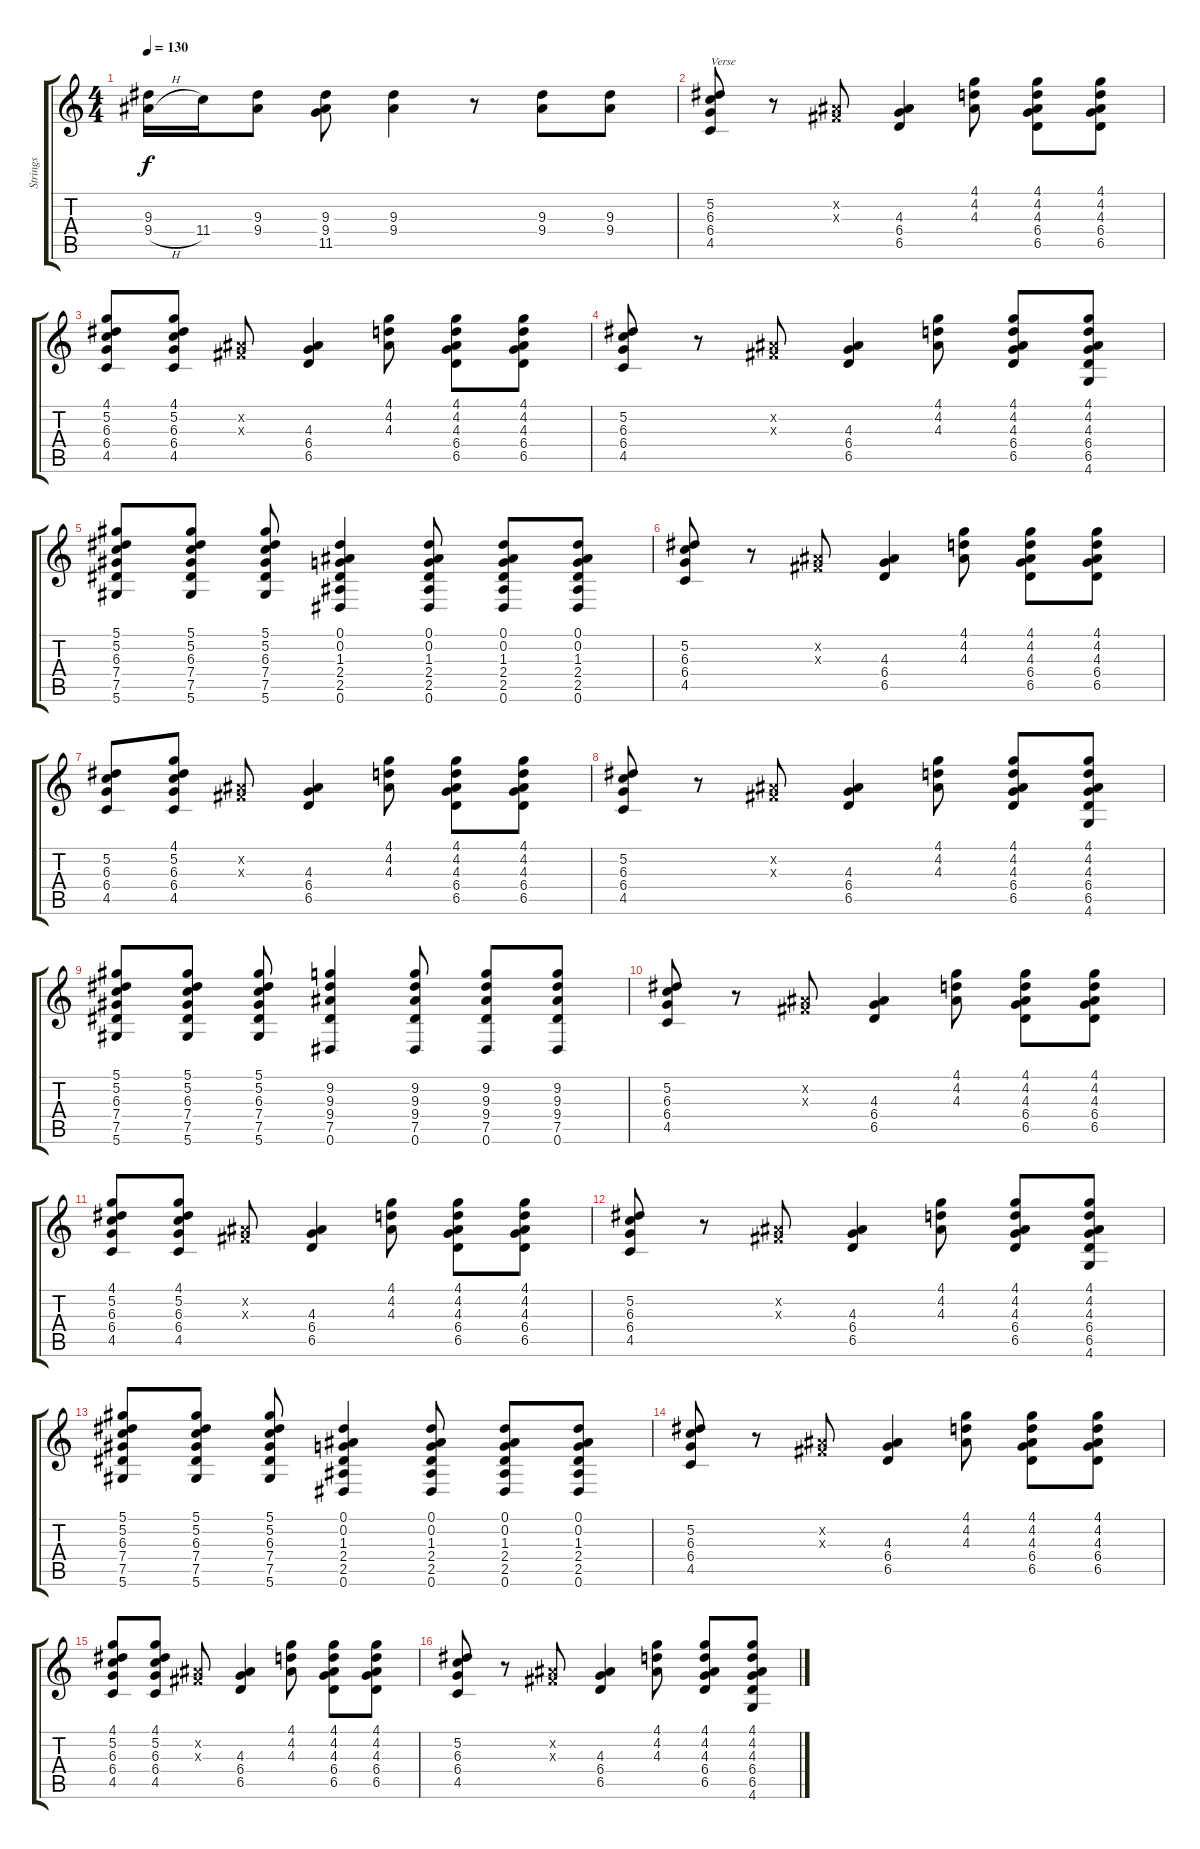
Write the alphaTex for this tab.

\track ("Strings" "Strings") {instrument overdrivenguitar}
\staff {score tabs}
\tuning (Eb4 Bb3 Gb3 Db3 Ab2 Eb2) {hide}
\ts (4 4)
\tempo 130
\clef g2
\ks c
(9.3 9.4{h}).16{dy f} 11.4.16 (9.3 9.4).8 (9.3 9.4 11.5).8 (9.3 9.4).4 r.8 (9.3 9.4).8 (9.3 9.4).8 |
(5.2 6.3 6.4 4.5).8{txt "Verse"} r.8 (0.2{x} 0.3{x}).8 (4.3 6.4 6.5).4 (4.1 4.2 4.3).8 (4.1 4.2 4.3 6.4 6.5).8 (4.1 4.2 4.3 6.4 6.5).8 |
(4.1 5.2 6.3 6.4 4.5).8 (4.1 5.2 6.3 6.4 4.5).8 (0.2{x} 0.3{x}).8 (4.3 6.4 6.5).4 (4.1 4.2 4.3).8 (4.1 4.2 4.3 6.4 6.5).8 (4.1 4.2 4.3 6.4 6.5).8 |
(5.2 6.3 6.4 4.5).8 r.8 (0.2{x} 0.3{x}).8 (4.3 6.4 6.5).4 (4.1 4.2 4.3).8 (4.1 4.2 4.3 6.4 6.5).8 (4.1 4.2 4.3 6.4 6.5 4.6).8 |
(5.1 5.2 6.3 7.4 7.5 5.6).8 (5.1 5.2 6.3 7.4 7.5 5.6).8 (5.1 5.2 6.3 7.4 7.5 5.6).8 (0.1 0.2 1.3 2.4 2.5 0.6).4 (0.1 0.2 1.3 2.4 2.5 0.6).8 (0.1 0.2 1.3 2.4 2.5 0.6).8 (0.1 0.2 1.3 2.4 2.5 0.6).8 |
(5.2 6.3 6.4 4.5).8 r.8 (0.2{x} 0.3{x}).8 (4.3 6.4 6.5).4 (4.1 4.2 4.3).8 (4.1 4.2 4.3 6.4 6.5).8 (4.1 4.2 4.3 6.4 6.5).8 |
(5.2 6.3 6.4 4.5).8 (4.1 5.2 6.3 6.4 4.5).8 (0.2{x} 0.3{x}).8 (4.3 6.4 6.5).4 (4.1 4.2 4.3).8 (4.1 4.2 4.3 6.4 6.5).8 (4.1 4.2 4.3 6.4 6.5).8 |
(5.2 6.3 6.4 4.5).8 r.8 (0.2{x} 0.3{x}).8 (4.3 6.4 6.5).4 (4.1 4.2 4.3).8 (4.1 4.2 4.3 6.4 6.5).8 (4.1 4.2 4.3 6.4 6.5 4.6).8 |
(5.1 5.2 6.3 7.4 7.5 5.6).8 (5.1 5.2 6.3 7.4 7.5 5.6).8 (5.1 5.2 6.3 7.4 7.5 5.6).8 (9.2 9.3 9.4 7.5 0.6).4 (9.2 9.3 9.4 7.5 0.6).8 (9.2 9.3 9.4 7.5 0.6).8 (9.2 9.3 9.4 7.5 0.6).8 |
(5.2 6.3 6.4 4.5).8 r.8 (0.2{x} 0.3{x}).8 (4.3 6.4 6.5).4 (4.1 4.2 4.3).8 (4.1 4.2 4.3 6.4 6.5).8 (4.1 4.2 4.3 6.4 6.5).8 |
(4.1 5.2 6.3 6.4 4.5).8 (4.1 5.2 6.3 6.4 4.5).8 (0.2{x} 0.3{x}).8 (4.3 6.4 6.5).4 (4.1 4.2 4.3).8 (4.1 4.2 4.3 6.4 6.5).8 (4.1 4.2 4.3 6.4 6.5).8 |
(5.2 6.3 6.4 4.5).8 r.8 (0.2{x} 0.3{x}).8 (4.3 6.4 6.5).4 (4.1 4.2 4.3).8 (4.1 4.2 4.3 6.4 6.5).8 (4.1 4.2 4.3 6.4 6.5 4.6).8 |
(5.1 5.2 6.3 7.4 7.5 5.6).8 (5.1 5.2 6.3 7.4 7.5 5.6).8 (5.1 5.2 6.3 7.4 7.5 5.6).8 (0.1 0.2 1.3 2.4 2.5 0.6).4 (0.1 0.2 1.3 2.4 2.5 0.6).8 (0.1 0.2 1.3 2.4 2.5 0.6).8 (0.1 0.2 1.3 2.4 2.5 0.6).8 |
(5.2 6.3 6.4 4.5).8 r.8 (0.2{x} 0.3{x}).8 (4.3 6.4 6.5).4 (4.1 4.2 4.3).8 (4.1 4.2 4.3 6.4 6.5).8 (4.1 4.2 4.3 6.4 6.5).8 |
(4.1 5.2 6.3 6.4 4.5).8 (4.1 5.2 6.3 6.4 4.5).8 (0.2{x} 0.3{x}).8 (4.3 6.4 6.5).4 (4.1 4.2 4.3).8 (4.1 4.2 4.3 6.4 6.5).8 (4.1 4.2 4.3 6.4 6.5).8 |
(5.2 6.3 6.4 4.5).8 r.8 (0.2{x} 0.3{x}).8 (4.3 6.4 6.5).4 (4.1 4.2 4.3).8 (4.1 4.2 4.3 6.4 6.5).8 (4.1 4.2 4.3 6.4 6.5 4.6).8
